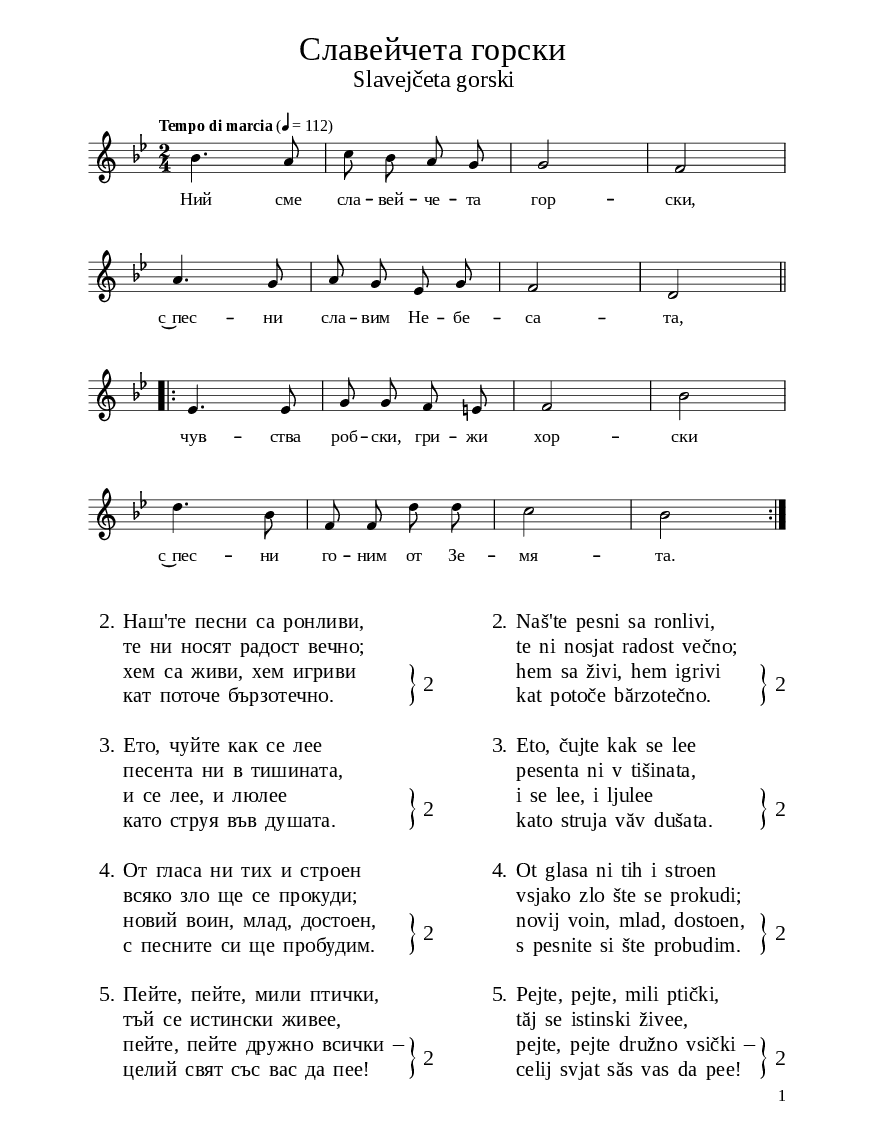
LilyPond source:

\version "2.24.2"

% include paper part and global functions
\include "include/globals.ily"
"rightBraces049" = \markup {
  \column {
    % repeat braces
    \translate #'(0 . -5.5 )
    \right-brace #20

    \translate #'(0 . -10.0 )
    \right-brace #20

    \translate #'(0 . -10.0 )
    \right-brace #20

    \translate #'(0 . -10.0 )
    \right-brace #20
  }
  \column {
    % repeat numbers
    \translate #'(0 . -6.1 )
    2

    \translate #'(0 . -12.0 )
    2

    \translate #'(0 . -12.0 )
    2

    \translate #'(0 . -12.0 )
    2
  }
}

\bookpart {
  \label #'ref049
  \tocItem \markup "Славейчета горски – Slavejčeta gorski"
  \include "include/bookpart-paper.ily"
  \score {
    \include "include/score-layout.ily"

    \new Voice \absolute  {
      \clef treble
      \key bes \major
      \time 2/4
      \tempoFunc "Tempo di marcia" 4 "112"
      \autoBeamOff

      bes'4. a'8 | c''8 bes' a' g' |  g'2 |  f'2 \break | 
       a'4. g'8  | a'8 g' es' g' |  f'2 |   d'2 | \break
      \bar ".|:-||" 
        es'4. es'8 | g'8 g' f' e' | f'2 | bes'2 | \break
        
        d''4. bes'8 | f'8 f' d'' d'' | c''2  bes'2 | \break
      \bar ":|."
    }

    \addlyrics {
      Ний сме сла -- вей -- че -- та гор -- ски, с~пес -- ни
      сла -- вим Не -- бе -- са -- та, чув -- ства роб -- ски, гри -- жи
      хор -- ски с~пес -- ни го -- ним от Зе -- мя -- та.
    }

    \header {
      title = \titleFunc "Славейчета горски " "Slavejčeta gorski "
    }

    \midi{}

  } % score

  \markup \fontsize #bgCoupletFontSize {
    \hspace #1
    \override #`(baseline-skip . ,bgCoupletBaselineSkip)
    \column {

      \line { 2.  Наш'те песни са ронливи,}

      \line {   "   " те ни носят радост вечно; }

      \line {   "   "  хем са живи, хем игриви}

      \line {   "   " кат поточе бързотечно.}
      \line {   "   " }

      \line {   3. Ето, чуйте как се лее}

      \line {   "   " песента ни в тишината,}

      \line {   "   " и се лее, и люлее}

      \line {   "   " като струя във душата.}
      \line {   "   " }

      \line {   4. От гласа ни тих и строен}

      \line {   "   " всяко зло ще се прокуди;}

      \line {   "   "новий воин, млад, достоен, }

      \line {   "   " с песните си ще пробудим.}
      \line {   "   " }

      \line {   5. Пейте, пейте, мили птички,}

      \line {   "   "тъй се истински живее,}

      \line {   "   "пейте, пейте дружно всички – }

      \line {   "   " целий свят със вас да пее! }
    } \"rightBraces049"

    \hspace #5
    \override #`(baseline-skip . ,bgCoupletBaselineSkip)
     \column {

      \line { 2.  Naš'te pesni sa ronlivi,}

      \line {   "   " te ni nosjat radost večno; }

      \line {   "   "  hem sa živi, hem igrivi}

      \line {   "   " kat potoče bărzotečno.}
      \line {   "   " }

      \line {   3. Eto, čujte kak se lee}

      \line {   "   " pesenta ni v tišinata,}

      \line {   "   " i se lee, i ljulee}

      \line {   "   " kato struja văv dušata.}
      \line {   "   " }

      \line {   4. Ot glasa ni tih i stroen}

      \line {   "   " vsjako zlo šte se prokudi;}

      \line {   "   "novij voin, mlad, dostoen, }

      \line {   "   " s pesnite si šte probudim.}
      \line {   "   " }

      \line {   5. Pejte, pejte, mili ptički,}

      \line {   "   "tăj se istinski živee,}

      \line {   "   "pejte, pejte družno vsički – }

      \line {   "   " celij svjat săs vas da pee! }
    } %column
    \"rightBraces049"
  } % markup

  \pageBreak

  % include foreign translation(s) of the song
  

} % bookpart
